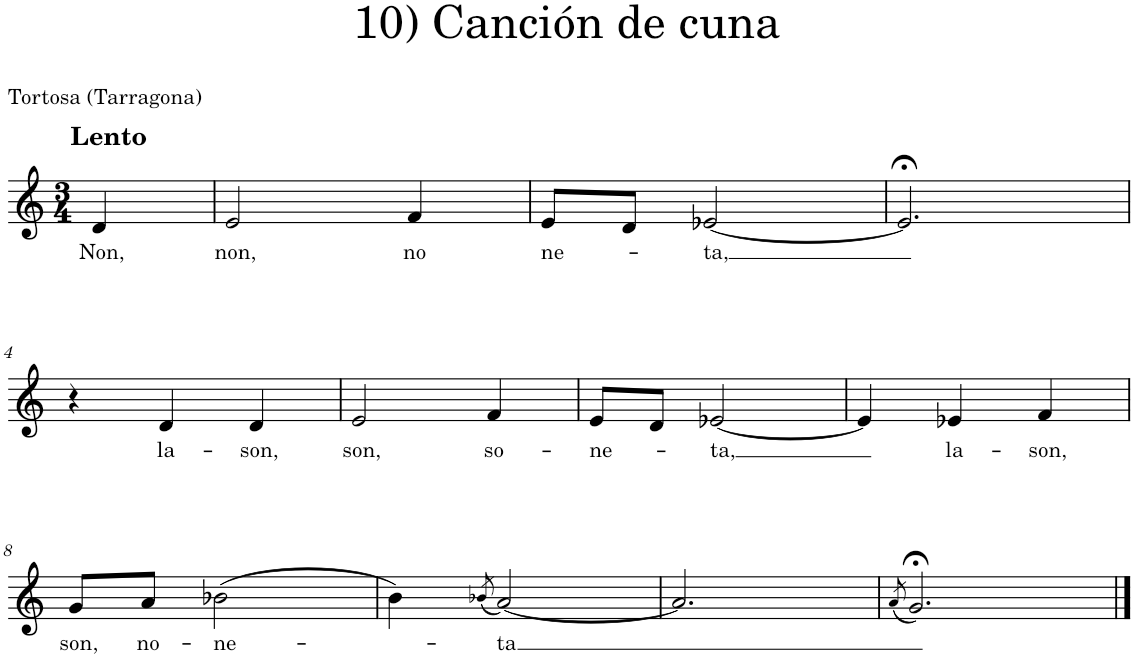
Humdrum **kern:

**kern	**text
*part1	*part1
*staff1	*staff1
*I"Piano	*
*I'Pno.	*
*clefG2	*
*k[]	*
*M3/4	*
=	=
!LO:TX:a:B:t=Lento	!
!	!LO:LY:b
4d/	Non,
=1	=1
!	!LO:LY:b
2e/	non,
!	!LO:LY:b
4f/	no
=2	=2
!	!LO:LY:b
8e/L	ne-
8d/J	.
!	!LO:LY:b
[2e-X/	-ta,
=3	=3
2.e-;</]	.
!!LO:LB:g=z
=4	=4
4r	.
!	!LO:LY:b
4d/	la-
!	!LO:LY:b
4d/	-son,
=5	=5
!	!LO:LY:b
2e/	son,
!	!LO:LY:b
4f/	so-
=6	=6
!	!LO:LY:b
8e/L	-ne-
8d/J	.
!	!LO:LY:b
[2e-X/	-ta,
=7	=7
4e-/]	.
!	!LO:LY:b
4e-X/	la-
!	!LO:LY:b
4f/	-son,
!!LO:LB:g=z
=8	=8
!	!LO:LY:b
8g/L	son,
!	!LO:LY:b
8a/J	no-
!	!LO:LY:b
(2b-X\	-ne-
=9	=9
4b\)	.
(8qb-X/	.
!	!LO:LY:b
[2a/)	-ta
=10	=10
2.a/]	.
=11	=11
(8qa/	.
2.g;</)	.
==	==
*-	*-
